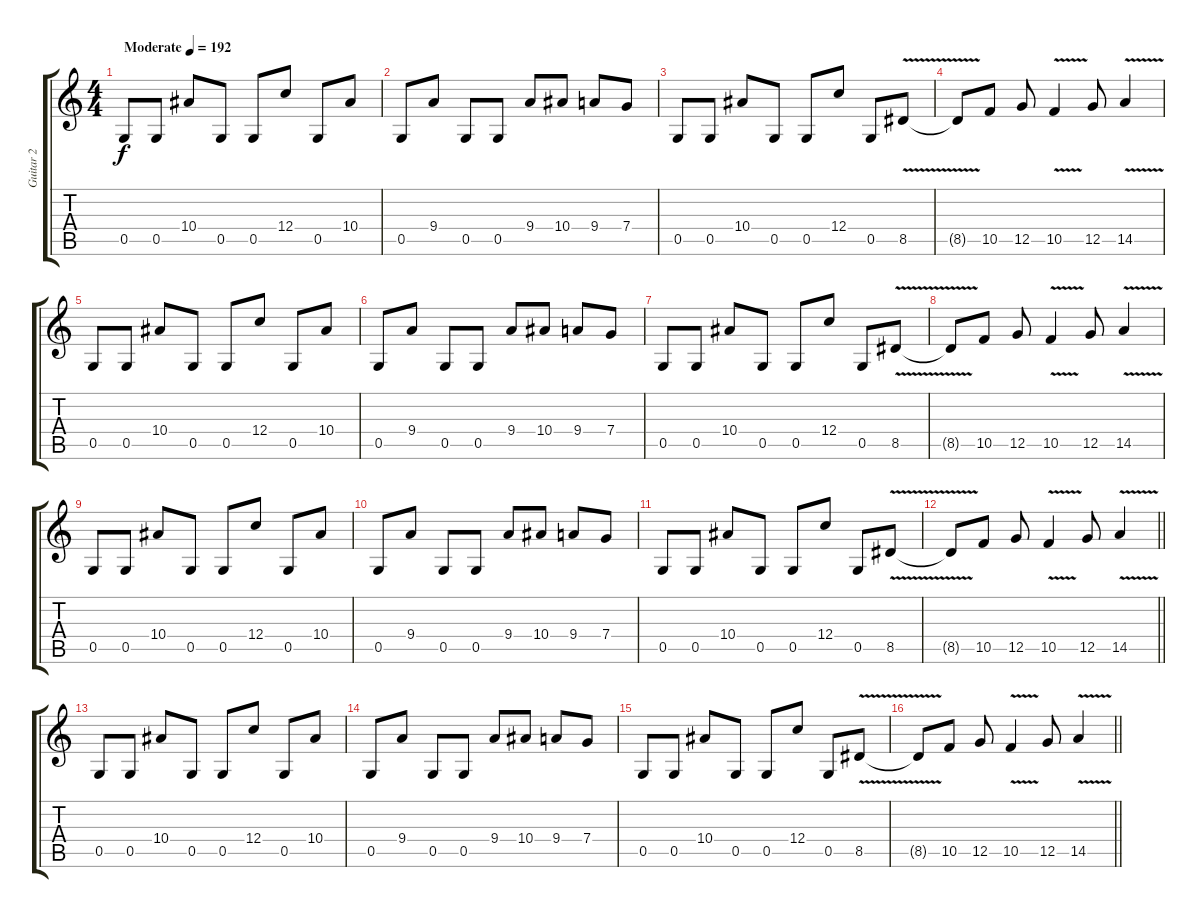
\track ("Guitar 2" "Guitar 2") {instrument distortionguitar}
\staff {score tabs}
\tuning (D4 A3 F3 C3 G2 D2) {hide}
\ts (4 4)
\section ("" "")
\tempo (192 "Moderate")
\clef g2
\ks c
0.5.8{dy f instrument distortionguitar} 0.5.8 10.4.8 0.5.8 0.5.8 12.4.8 0.5.8 10.4.8 |
0.5.8 9.4.8 0.5.8 0.5.8 9.4.8 10.4.8 9.4.8 7.4.8 |
0.5.8 0.5.8 10.4.8 0.5.8 0.5.8 12.4.8 0.5.8 8.5{v}.8 |
8.5{t}.8 10.5.8 12.5.8 10.5{v}.4 12.5.8 14.5{v}.4 |
0.5.8 0.5.8 10.4.8 0.5.8 0.5.8 12.4.8 0.5.8 10.4.8 |
0.5.8 9.4.8 0.5.8 0.5.8 9.4.8 10.4.8 9.4.8 7.4.8 |
0.5.8 0.5.8 10.4.8 0.5.8 0.5.8 12.4.8 0.5.8 8.5{v}.8 |
8.5{v t}.8 10.5.8 12.5.8 10.5{v}.4 12.5.8 14.5{v}.4 |
0.5.8 0.5.8 10.4.8 0.5.8 0.5.8 12.4.8 0.5.8 10.4.8 |
0.5.8 9.4.8 0.5.8 0.5.8 9.4.8 10.4.8 9.4.8 7.4.8 |
0.5.8 0.5.8 10.4.8 0.5.8 0.5.8 12.4.8 0.5.8 8.5{v}.8 |
\barLineRight lightlight
8.5{t}.8 10.5.8 12.5.8 10.5{v}.4 12.5.8 14.5{v}.4 |
0.5.8 0.5.8 10.4.8 0.5.8 0.5.8 12.4.8 0.5.8 10.4.8 |
0.5.8 9.4.8 0.5.8 0.5.8 9.4.8 10.4.8 9.4.8 7.4.8 |
0.5.8 0.5.8 10.4.8 0.5.8 0.5.8 12.4.8 0.5.8 8.5{v}.8 |
\barLineRight lightlight
8.5{t}.8 10.5.8 12.5.8 10.5{v}.4 12.5.8 14.5{v}.4
